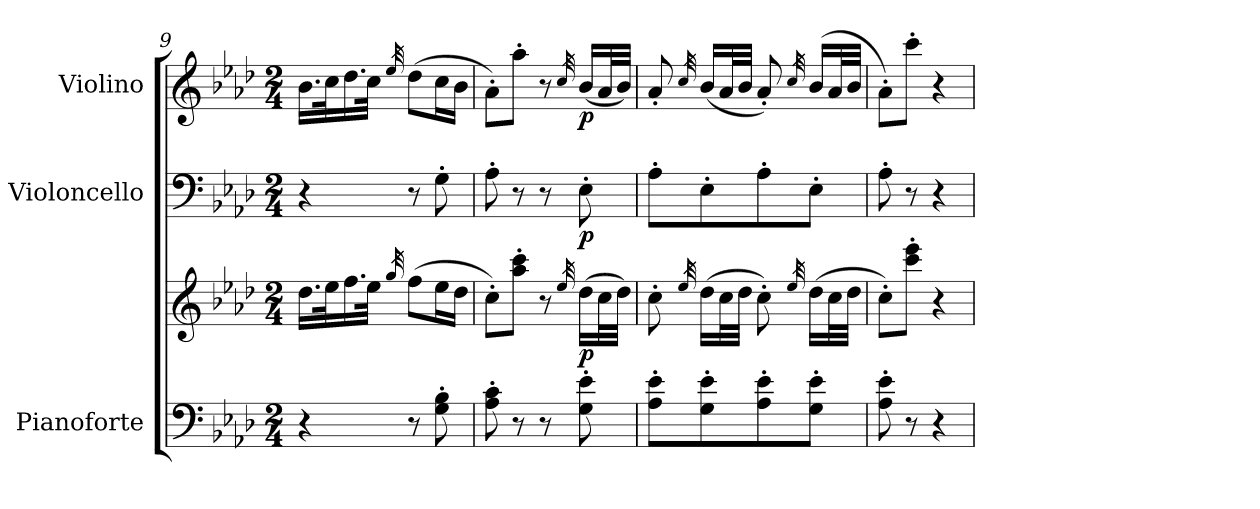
**kern	**kern	**dynam	**kern	**dynam	**kern	**dynam
*part3	*part3	*part3	*part2	*part2	*part1	*part1
*staff4	*staff3	*staff3/4	*staff2	*staff2	*staff1	*staff1
*I"Pianoforte	*	*	*I"Violoncello	*	*I"Violino	*
*I'Pno	*	*	*	*	*	*
*clefF4	*clefG2	*	*clefF4	*	*clefG2	*
*k[b-e-a-d-]	*k[b-e-a-d-]	*	*k[b-e-a-d-]	*	*k[b-e-a-d-]	*
*A-:	*A-:	*	*A-:	*	*A-:	*
*M2/4	*M2/4	*	*M2/4	*	*M2/4	*
=9	=9	=9	=9	=9	=9	=9
4r	16.dd-\LL	.	4r	.	16.b-\LL	.
.	32ee-\K	.	.	.	32cc\K	.
.	16.ff\	.	.	.	16.dd-\	.
.	32ee-\JJk	.	.	.	32cc\JJk	.
.	32qgg/	.	.	.	32qee-/	.
8r	(>8ff\L	.	8r	.	(>8dd-\L	.
8G\' 8B-\'	16ee-\L	.	8G'\	.	16cc\L	.
.	16dd-\JJ	.	.	.	16b-\JJ	.
!!LO:PB:g=z
=10	=10	=10	=10	=10	=10	=10
8A-\' 8c\'	8cc'\L)	.	8A-'\	.	8a-'\L)	.
8r	8aa-\' 8ccc\'J	.	8r	.	8aa-'\J	.
8r	8r	.	8r	.	8r	.
.	32qee-/	.	.	.	32qcc/	.
!	!	!LO:DY:b	!	!LO:DY:b	!	!LO:DY:b
8G\' 8e-\'	(>16dd-\LL	p	8E-'\	p	(<16b-/LL	p
.	32cc\L	.	.	.	32a-/L	.
.	32dd-\JJJ)	.	.	.	32b-/JJJ)	.
=11	=11	=11	=11	=11	=11	=11
8A-\' 8e-\'L	8cc'\	.	8A-'\L	.	8a-'/	.
.	32qee-/	.	.	.	32qcc/	.
8G\' 8e-\'	(>16dd-\LL	.	8E-'\	.	(<16b-/LL	.
.	32cc\L	.	.	.	32a-/L	.
.	32dd-\JJJ	.	.	.	32b-/JJJ	.
8A-\' 8e-\'	8cc'\)	.	8A-'\	.	8a-'/)	.
.	32qee-/	.	.	.	32qcc/	.
8G\' 8e-\'J	(>16dd-\LL	.	8E-'\J	.	(<16b-/LL	.
.	32cc\L	.	.	.	32a-/L	.
.	32dd-\JJJ	.	.	.	32b-/JJJ	.
=12	=12	=12	=12	=12	=12	=12
8A-\' 8e-\'	8cc'\L)	.	8A-'\	.	8a-'\L)	.
8r	8ccc\' 8eee-\'J	.	8r	.	8ccc'\J	.
4r	4r	.	4r	.	4r	.
=	=	=	=	=	=	=
*-	*-	*-	*-	*-	*-	*-
